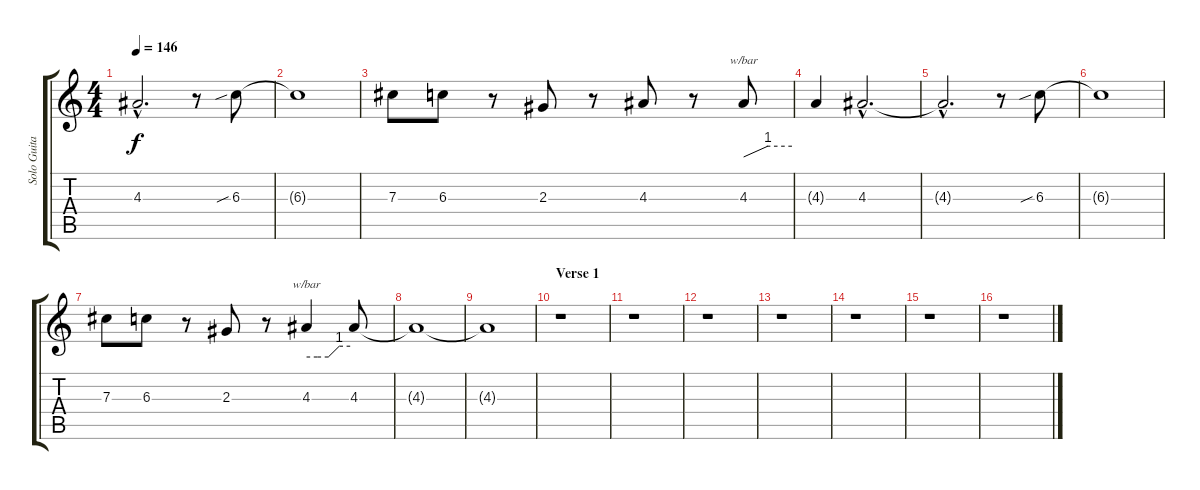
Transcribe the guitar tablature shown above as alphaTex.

\track ("Solo Guitar" "Solo Guita") {instrument distortionguitar}
\staff {score tabs}
\tuning (Eb4 Bb3 Gb3 Db3 Ab2 Eb2) {hide}
\ts (4 4)
\tempo 146
\clef g2
\ks c
4.3{hac t}.2{d dy f} r.8 6.3{sib}.8 |
6.3{t}.1 |
7.3.8 6.3.8 r.8 2.3.8 r.8 4.3.8 r.8 4.3.8{tbe (custom default 0 0 30 4 60 4)} |
4.3{t}.4 4.3{hac}.2{d} |
4.3{hac t}.2{d} r.8 6.3{sib}.8 |
6.3{t}.1 |
7.3.8 6.3.8 r.8 2.3.8 r.8 4.3.4{tbe (custom default 0 0 15 0 30 0 45 4 60 4)} 4.3.8 |
4.3{t}.1 |
4.3{t}.1 |
\section ("" "Verse 1")
r.1 |
r.1 |
r.1 |
r.1 |
r.1 |
r.1 |
r.1
